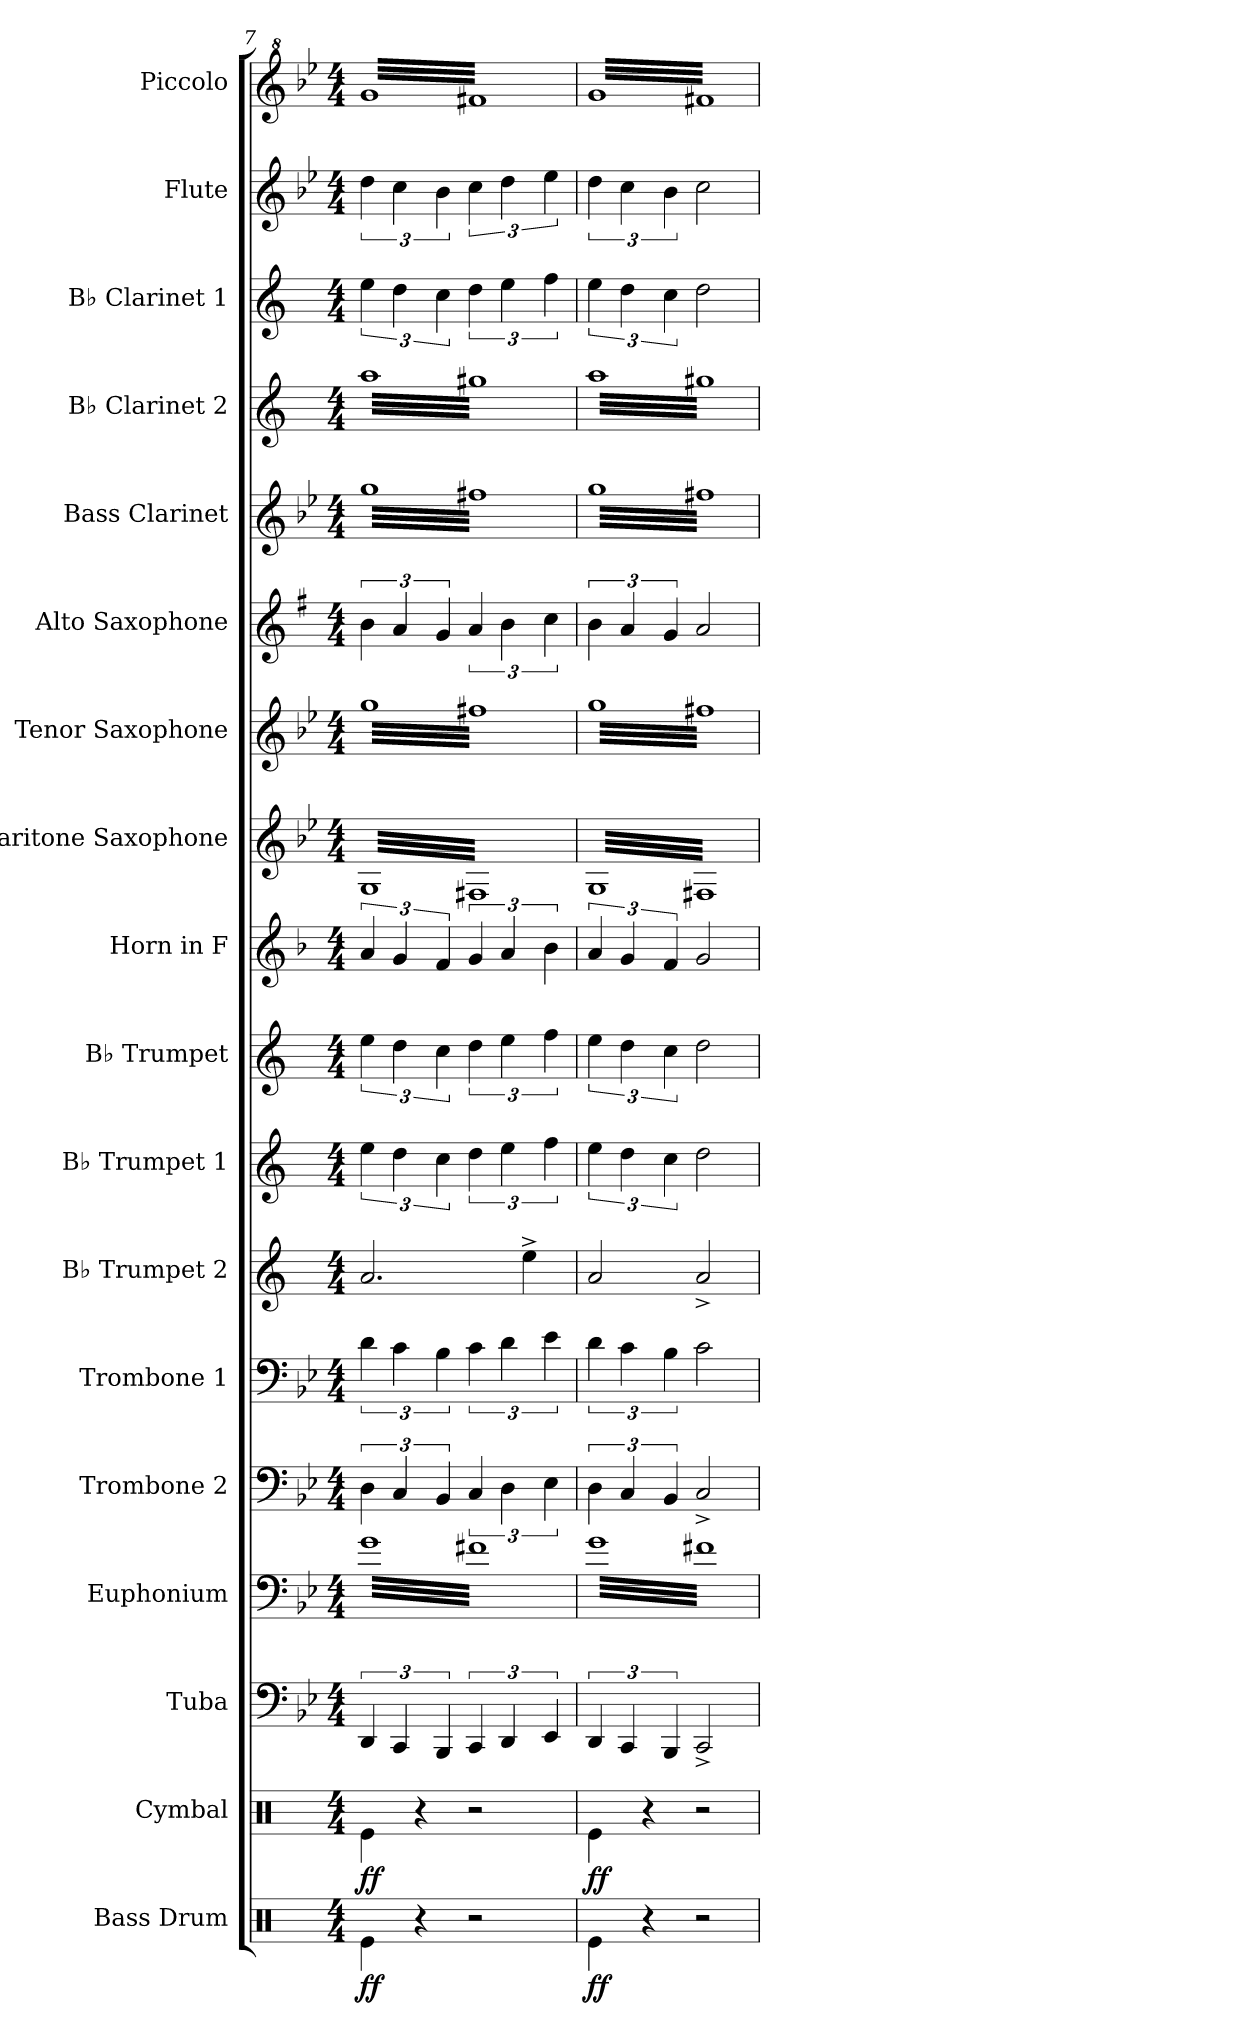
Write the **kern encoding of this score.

**kern	**dynam	**kern	**dynam	**kern	**kern	**kern	**kern	**kern	**kern	**kern	**kern	**kern	**kern	**kern	**kern	**kern	**kern	**kern	**kern
*part18	*part18	*part17	*part17	*part16	*part15	*part14	*part13	*part12	*part11	*part10	*part9	*part8	*part7	*part6	*part5	*part4	*part3	*part2	*part1
*staff18	*staff18	*staff17	*staff17	*staff16	*staff15	*staff14	*staff13	*staff12	*staff11	*staff10	*staff9	*staff8	*staff7	*staff6	*staff5	*staff4	*staff3	*staff2	*staff1
*I"Bass Drum	*	*I"Cymbal	*	*I"Tuba	*I"Euphonium	*I"Trombone 2	*I"Trombone 1	*I"B♭ Trumpet 2	*I"B♭ Trumpet 1	*I"B♭ Trumpet	*I"Horn in F	*I"Baritone Saxophone	*I"Tenor Saxophone	*I"Alto Saxophone	*I"Bass Clarinet	*I"B♭ Clarinet 2	*I"B♭ Clarinet 1	*I"Flute	*I"Piccolo
*I'B. Dr.	*	*I'Cym.	*	*I'Tba.	*I'Euph.	*I'Tbn. 2	*I'Tbn. 1	*I'B♭ Tpt. 2	*I'B♭ Tpt. 1	*I'B♭ Tpt.	*	*I'Bar. Sax.	*I'T. Sax.	*I'A. Sax.	*I'B. Cl.	*I'B♭ Cl. 2	*I'B♭ Cl. 1	*I'Fl.	*I'Picc.
*clefX	*	*clefX	*	*clefF4	*clefF4	*clefF4	*clefF4	*clefG2	*clefG2	*clefG2	*clefG2	*clefG2	*clefG2	*clefG2	*clefG2	*clefG2	*clefG2	*clefG2	*clefG^2
*	*	*	*	*	*	*	*	*ITrd1c2	*ITrd1c2	*ITrd1c2	*ITrd4c7	*ITrd12c21	*ITrd8c14	*ITrd5c9	*ITrd8c14	*ITrd1c2	*ITrd1c2	*	*ITrd-7c-12
*k[]	*	*k[]	*	*k[b-e-]	*k[b-e-]	*k[b-e-]	*k[b-e-]	*k[b-e-]	*k[b-e-]	*k[b-e-]	*k[b-e-]	*k[b-e-]	*k[b-e-]	*k[b-e-]	*k[b-e-]	*k[b-e-]	*k[b-e-]	*k[b-e-]	*k[b-e-]
*M4/4	*	*M4/4	*	*M4/4	*M4/4	*M4/4	*M4/4	*M4/4	*M4/4	*M4/4	*M4/4	*M4/4	*M4/4	*M4/4	*M4/4	*M4/4	*M4/4	*M4/4	*M4/4
=7	=7	=7	=7	=7	=7	=7	=7	=7	=7	=7	=7	=7	=7	=7	=7	=7	=7	=7	=7
!	!LO:DY:b	!	!LO:DY:b	!	!	!	!	!	!	!	!	!	!	!	!	!	!	!	!
*	*	*	*	*	*tremolo	*	*	*	*	*	*	*	*	*	*	*	*	*	*
*	*	*	*	*	*	*	*	*	*	*	*	*tremolo	*	*	*	*	*	*	*
*	*	*	*	*	*	*	*	*	*	*	*	*	*tremolo	*	*	*	*	*	*
*	*	*	*	*	*	*	*	*	*	*	*	*	*	*	*tremolo	*	*	*	*
*	*	*	*	*	*	*	*	*	*	*	*	*	*	*	*	*tremolo	*	*	*
*	*	*	*	*	*	*	*	*	*	*	*	*	*	*	*	*	*	*	*tremolo
4Re\	ff	4Re\	ff	6DD/	32gLLL	6D\	6d\	2.g/	6dd\	6dd\	6d/	32GGLLL	32gLLL	6d\	32gLLL	32ggLLL	6dd\	6dd\	32gggLLL
.	.	.	.	.	32f#X	.	.	.	.	.	.	32FF#X	32f#X	.	32f#X	32ff#X	.	.	32fff#X
.	.	.	.	.	32g	.	.	.	.	.	.	32GG	32g	.	32g	32gg	.	.	32ggg
.	.	.	.	.	32f#X	.	.	.	.	.	.	32FF#X	32f#X	.	32f#X	32ff#X	.	.	32fff#X
.	.	.	.	.	32g	.	.	.	.	.	.	32GG	32g	.	32g	32gg	.	.	32ggg
.	.	.	.	.	32f#X	.	.	.	.	.	.	32FF#X	32f#X	.	32f#X	32ff#X	.	.	32fff#X
.	.	.	.	6CC/	.	6C/	6c\	.	6cc\	6cc\	6c/	.	.	6c/	.	.	6cc\	6cc\	.
.	.	.	.	.	32g	.	.	.	.	.	.	32GG	32g	.	32g	32gg	.	.	32ggg
.	.	.	.	.	32f#X	.	.	.	.	.	.	32FF#X	32f#X	.	32f#X	32ff#X	.	.	32fff#X
4r	.	4r	.	.	32g	.	.	.	.	.	.	32GG	32g	.	32g	32gg	.	.	32ggg
.	.	.	.	.	32f#X	.	.	.	.	.	.	32FF#X	32f#X	.	32f#X	32ff#X	.	.	32fff#X
.	.	.	.	.	32g	.	.	.	.	.	.	32GG	32g	.	32g	32gg	.	.	32ggg
.	.	.	.	6BBB-/	.	6BB-/	6B-\	.	6b-\	6b-\	6B-/	.	.	6B-/	.	.	6b-\	6b-\	.
.	.	.	.	.	32f#X	.	.	.	.	.	.	32FF#X	32f#X	.	32f#X	32ff#X	.	.	32fff#X
.	.	.	.	.	32g	.	.	.	.	.	.	32GG	32g	.	32g	32gg	.	.	32ggg
.	.	.	.	.	32f#X	.	.	.	.	.	.	32FF#X	32f#X	.	32f#X	32ff#X	.	.	32fff#X
.	.	.	.	.	32g	.	.	.	.	.	.	32GG	32g	.	32g	32gg	.	.	32ggg
.	.	.	.	.	32f#X	.	.	.	.	.	.	32FF#X	32f#X	.	32f#X	32ff#X	.	.	32fff#X
2r	.	2r	.	6CC/	32g	6C/	6c\	.	6cc\	6cc\	6c/	32GG	32g	6c/	32g	32gg	6cc\	6cc\	32ggg
.	.	.	.	.	32f#X	.	.	.	.	.	.	32FF#X	32f#X	.	32f#X	32ff#X	.	.	32fff#X
.	.	.	.	.	32g	.	.	.	.	.	.	32GG	32g	.	32g	32gg	.	.	32ggg
.	.	.	.	.	32f#X	.	.	.	.	.	.	32FF#X	32f#X	.	32f#X	32ff#X	.	.	32fff#X
.	.	.	.	.	32g	.	.	.	.	.	.	32GG	32g	.	32g	32gg	.	.	32ggg
.	.	.	.	.	32f#X	.	.	.	.	.	.	32FF#X	32f#X	.	32f#X	32ff#X	.	.	32fff#X
.	.	.	.	6DD/	.	6D\	6d\	.	6dd\	6dd\	6d/	.	.	6d\	.	.	6dd\	6dd\	.
.	.	.	.	.	32g	.	.	.	.	.	.	32GG	32g	.	32g	32gg	.	.	32ggg
.	.	.	.	.	32f#X	.	.	.	.	.	.	32FF#X	32f#X	.	32f#X	32ff#X	.	.	32fff#X
.	.	.	.	.	32g	.	.	4dd^\	.	.	.	32GG	32g	.	32g	32gg	.	.	32ggg
.	.	.	.	.	32f#X	.	.	.	.	.	.	32FF#X	32f#X	.	32f#X	32ff#X	.	.	32fff#X
.	.	.	.	.	32g	.	.	.	.	.	.	32GG	32g	.	32g	32gg	.	.	32ggg
.	.	.	.	6EE-/	.	6E-\	6e-\	.	6ee-\	6ee-\	6e-\	.	.	6e-\	.	.	6ee-\	6ee-\	.
.	.	.	.	.	32f#X	.	.	.	.	.	.	32FF#X	32f#X	.	32f#X	32ff#X	.	.	32fff#X
.	.	.	.	.	32g	.	.	.	.	.	.	32GG	32g	.	32g	32gg	.	.	32ggg
.	.	.	.	.	32f#X	.	.	.	.	.	.	32FF#X	32f#X	.	32f#X	32ff#X	.	.	32fff#X
.	.	.	.	.	32g	.	.	.	.	.	.	32GG	32g	.	32g	32gg	.	.	32ggg
.	.	.	.	.	32f#XJJJ	.	.	.	.	.	.	32FF#XJJJ	32f#XJJJ	.	32f#XJJJ	32ff#XJJJ	.	.	32fff#XJJJ
=8	=8	=8	=8	=8	=8	=8	=8	=8	=8	=8	=8	=8	=8	=8	=8	=8	=8	=8	=8
!	!LO:DY:b	!	!LO:DY:b	!	!	!	!	!	!	!	!	!	!	!	!	!	!	!	!
4Re\	ff	4Re\	ff	6DD/	32gLLL	6D\	6d\	2g/	6dd\	6dd\	6d/	32GGLLL	32gLLL	6d\	32gLLL	32ggLLL	6dd\	6dd\	32gggLLL
.	.	.	.	.	32f#X	.	.	.	.	.	.	32FF#X	32f#X	.	32f#X	32ff#X	.	.	32fff#X
.	.	.	.	.	32g	.	.	.	.	.	.	32GG	32g	.	32g	32gg	.	.	32ggg
.	.	.	.	.	32f#X	.	.	.	.	.	.	32FF#X	32f#X	.	32f#X	32ff#X	.	.	32fff#X
.	.	.	.	.	32g	.	.	.	.	.	.	32GG	32g	.	32g	32gg	.	.	32ggg
.	.	.	.	.	32f#X	.	.	.	.	.	.	32FF#X	32f#X	.	32f#X	32ff#X	.	.	32fff#X
.	.	.	.	6CC/	.	6C/	6c\	.	6cc\	6cc\	6c/	.	.	6c/	.	.	6cc\	6cc\	.
.	.	.	.	.	32g	.	.	.	.	.	.	32GG	32g	.	32g	32gg	.	.	32ggg
.	.	.	.	.	32f#X	.	.	.	.	.	.	32FF#X	32f#X	.	32f#X	32ff#X	.	.	32fff#X
4r	.	4r	.	.	32g	.	.	.	.	.	.	32GG	32g	.	32g	32gg	.	.	32ggg
.	.	.	.	.	32f#X	.	.	.	.	.	.	32FF#X	32f#X	.	32f#X	32ff#X	.	.	32fff#X
.	.	.	.	.	32g	.	.	.	.	.	.	32GG	32g	.	32g	32gg	.	.	32ggg
.	.	.	.	6BBB-/	.	6BB-/	6B-\	.	6b-\	6b-\	6B-/	.	.	6B-/	.	.	6b-\	6b-\	.
.	.	.	.	.	32f#X	.	.	.	.	.	.	32FF#X	32f#X	.	32f#X	32ff#X	.	.	32fff#X
.	.	.	.	.	32g	.	.	.	.	.	.	32GG	32g	.	32g	32gg	.	.	32ggg
.	.	.	.	.	32f#X	.	.	.	.	.	.	32FF#X	32f#X	.	32f#X	32ff#X	.	.	32fff#X
.	.	.	.	.	32g	.	.	.	.	.	.	32GG	32g	.	32g	32gg	.	.	32ggg
.	.	.	.	.	32f#X	.	.	.	.	.	.	32FF#X	32f#X	.	32f#X	32ff#X	.	.	32fff#X
2r	.	2r	.	2CC^/	32g	2C^/	2c\	2g^/	2cc\	2cc\	2c/	32GG	32g	2c/	32g	32gg	2cc\	2cc\	32ggg
.	.	.	.	.	32f#X	.	.	.	.	.	.	32FF#X	32f#X	.	32f#X	32ff#X	.	.	32fff#X
.	.	.	.	.	32g	.	.	.	.	.	.	32GG	32g	.	32g	32gg	.	.	32ggg
.	.	.	.	.	32f#X	.	.	.	.	.	.	32FF#X	32f#X	.	32f#X	32ff#X	.	.	32fff#X
.	.	.	.	.	32g	.	.	.	.	.	.	32GG	32g	.	32g	32gg	.	.	32ggg
.	.	.	.	.	32f#X	.	.	.	.	.	.	32FF#X	32f#X	.	32f#X	32ff#X	.	.	32fff#X
.	.	.	.	.	32g	.	.	.	.	.	.	32GG	32g	.	32g	32gg	.	.	32ggg
.	.	.	.	.	32f#X	.	.	.	.	.	.	32FF#X	32f#X	.	32f#X	32ff#X	.	.	32fff#X
.	.	.	.	.	32g	.	.	.	.	.	.	32GG	32g	.	32g	32gg	.	.	32ggg
.	.	.	.	.	32f#X	.	.	.	.	.	.	32FF#X	32f#X	.	32f#X	32ff#X	.	.	32fff#X
.	.	.	.	.	32g	.	.	.	.	.	.	32GG	32g	.	32g	32gg	.	.	32ggg
.	.	.	.	.	32f#X	.	.	.	.	.	.	32FF#X	32f#X	.	32f#X	32ff#X	.	.	32fff#X
.	.	.	.	.	32g	.	.	.	.	.	.	32GG	32g	.	32g	32gg	.	.	32ggg
.	.	.	.	.	32f#X	.	.	.	.	.	.	32FF#X	32f#X	.	32f#X	32ff#X	.	.	32fff#X
.	.	.	.	.	32g	.	.	.	.	.	.	32GG	32g	.	32g	32gg	.	.	32ggg
.	.	.	.	.	32f#XJJJ	.	.	.	.	.	.	32FF#XJJJ	32f#XJJJ	.	32f#XJJJ	32ff#XJJJ	.	.	32fff#XJJJ
*	*	*	*	*	*	*	*	*	*	*	*	*	*	*	*	*	*	*	*Xtremolo
*	*	*	*	*	*	*	*	*	*	*	*	*	*	*	*	*Xtremolo	*	*	*
*	*	*	*	*	*	*	*	*	*	*	*	*	*	*	*Xtremolo	*	*	*	*
*	*	*	*	*	*	*	*	*	*	*	*	*	*Xtremolo	*	*	*	*	*	*
*	*	*	*	*	*	*	*	*	*	*	*	*Xtremolo	*	*	*	*	*	*	*
*	*	*	*	*	*Xtremolo	*	*	*	*	*	*	*	*	*	*	*	*	*	*
.	.	.	.	.	.	.	.	.	.	.	.	.	.	.	.	.	.	.	.
.	.	.	.	.	.	.	.	.	.	.	.	.	.	.	.	.	.	.	.
.	.	.	.	.	.	.	.	.	.	.	.	.	.	.	.	.	.	.	.
.	.	.	.	.	.	.	.	.	.	.	.	.	.	.	.	.	.	.	.
.	.	.	.	.	.	.	.	.	.	.	.	.	.	.	.	.	.	.	.
.	.	.	.	.	.	.	.	.	.	.	.	.	.	.	.	.	.	.	.
.	.	.	.	.	.	.	.	.	.	.	.	.	.	.	.	.	.	.	.
.	.	.	.	.	.	.	.	.	.	.	.	.	.	.	.	.	.	.	.
.	.	.	.	.	.	.	.	.	.	.	.	.	.	.	.	.	.	.	.
.	.	.	.	.	.	.	.	.	.	.	.	.	.	.	.	.	.	.	.
.	.	.	.	.	.	.	.	.	.	.	.	.	.	.	.	.	.	.	.
.	.	.	.	.	.	.	.	.	.	.	.	.	.	.	.	.	.	.	.
.	.	.	.	.	.	.	.	.	.	.	.	.	.	.	.	.	.	.	.
.	.	.	.	.	.	.	.	.	.	.	.	.	.	.	.	.	.	.	.
.	.	.	.	.	.	.	.	.	.	.	.	.	.	.	.	.	.	.	.
.	.	.	.	.	.	.	.	.	.	.	.	.	.	.	.	.	.	.	.
=	=	=	=	=	=	=	=	=	=	=	=	=	=	=	=	=	=	=	=
*-	*-	*-	*-	*-	*-	*-	*-	*-	*-	*-	*-	*-	*-	*-	*-	*-	*-	*-	*-
